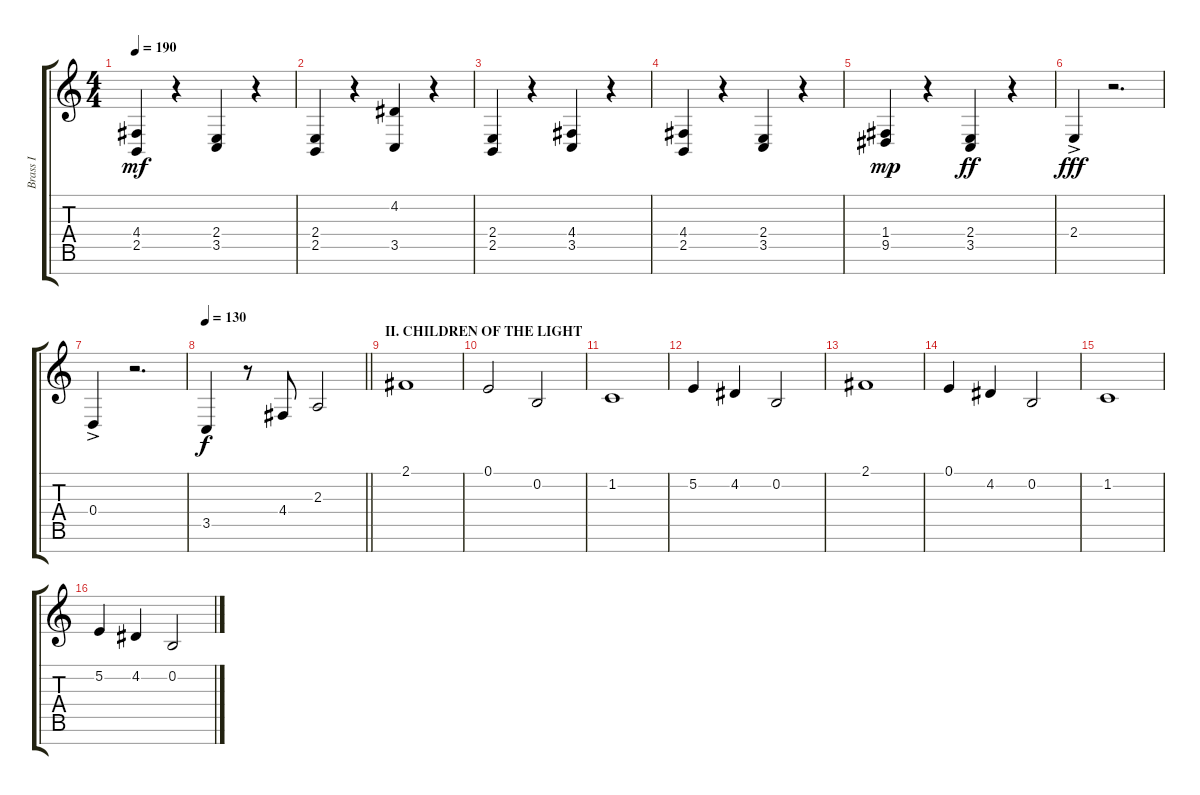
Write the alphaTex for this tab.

\track ("Brass I" "Brass I") {instrument frenchhorn}
\staff {score tabs}
\tuning (E4 B3 G3 D3 A2 E2 B1) {hide}
\ts (4 4)
\tempo 190
\clef g2
\ks c
(4.4 2.5).4{dy mf} r.4 (2.4 3.5).4 r.4 |
(2.4 2.5).4 r.4 (4.2 3.5).4 r.4 |
(2.4 2.5).4 r.4 (4.4 3.5).4 r.4 |
(4.4 2.5).4 r.4 (2.4 3.5).4 r.4 |
(1.4 9.5).4{dy mp} r.4 (2.4 3.5).4{dy ff} r.4 |
2.4{ac}.4{dy fff} r.2{d} |
0.4{ac}.4 r.2{d} |
\tempo 130
\barLineRight lightlight
3.5.4{dy f} r.8 4.4.8 2.3.2 |
\section ("" "II. CHILDREN OF THE LIGHT")
2.1.1 |
0.1.2 0.2.2 |
1.2.1 |
5.2.4 4.2.4 0.2.2 |
2.1.1 |
0.1.4 4.2.4 0.2.2 |
1.2.1 |
5.2.4 4.2.4 0.2.2
